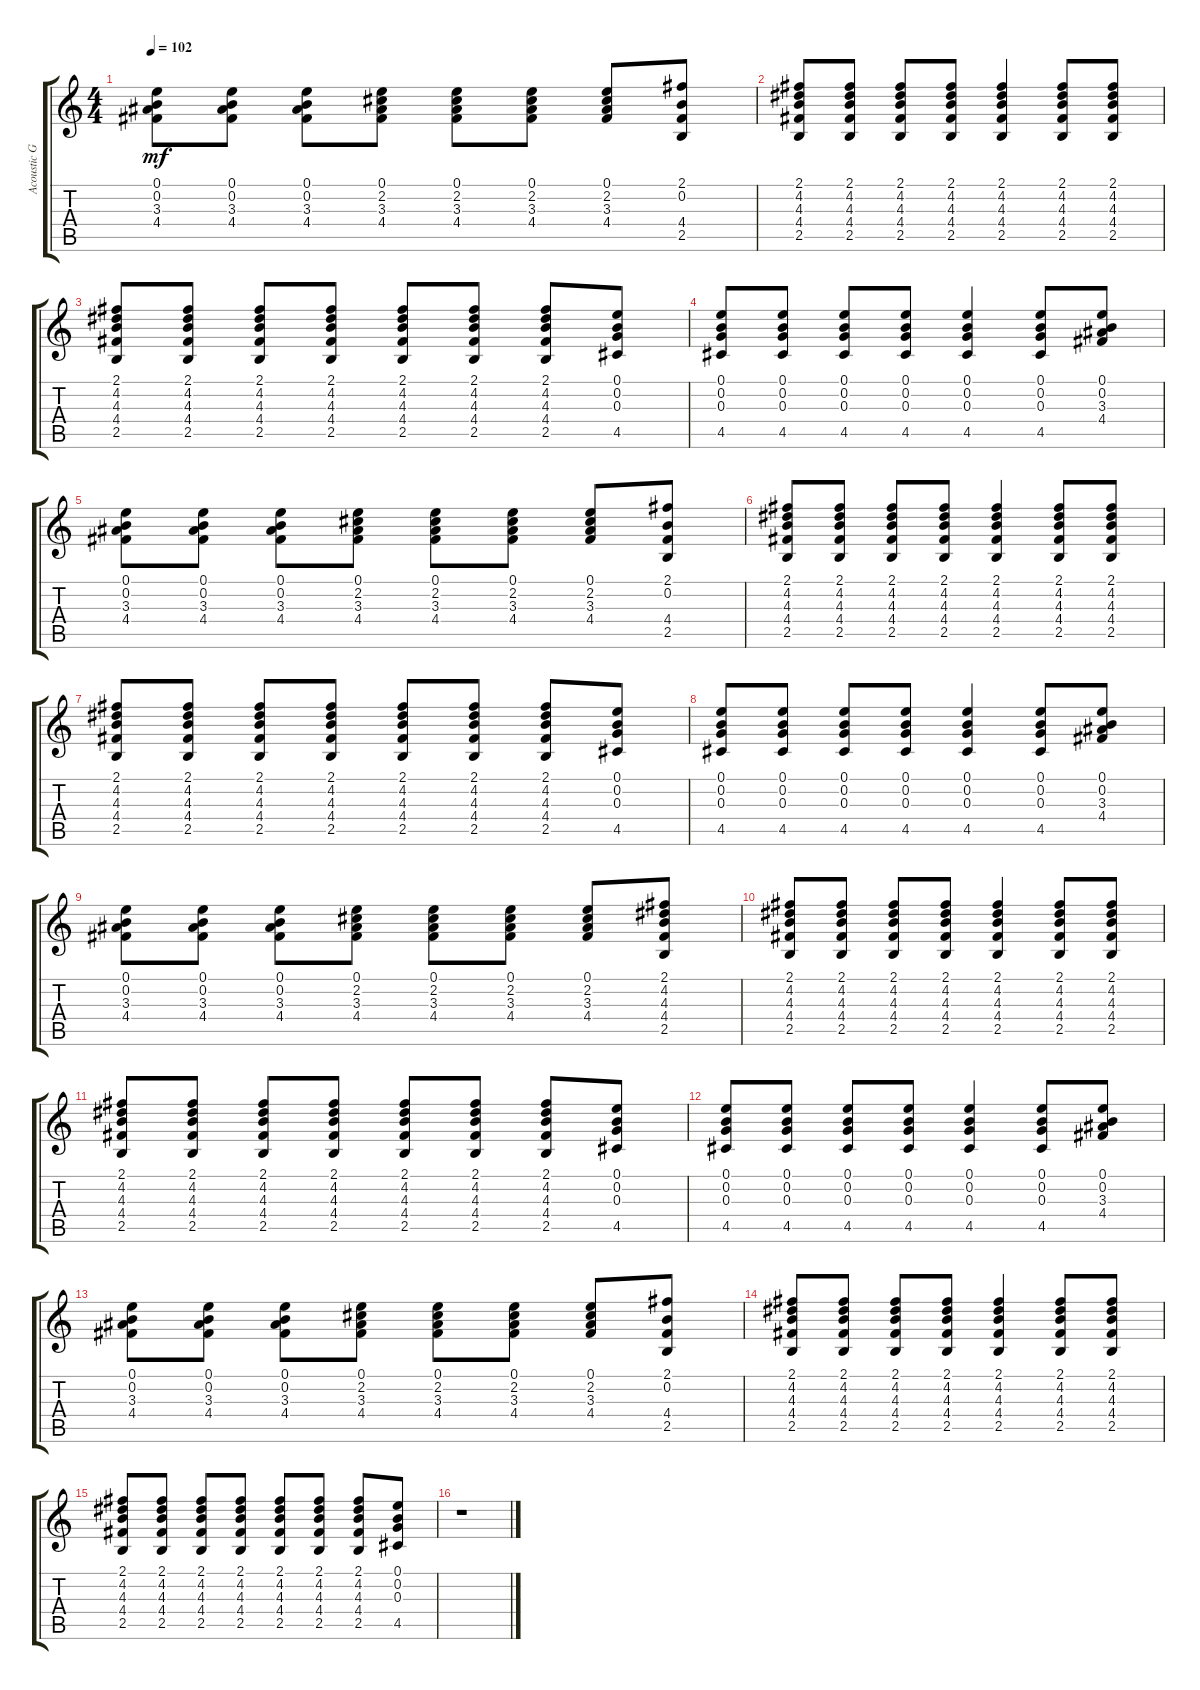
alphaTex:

\track ("Acoustic Guitar IV" "Acoustic G") {instrument acousticguitarsteel}
\staff {score tabs}
\tuning (E4 B3 G3 D3 A2 E2) {hide}
\ts (4 4)
\tempo 102
\clef g2
\ks c
(0.1 0.2 3.3 4.4).8{dy mf} (0.1 0.2 3.3 4.4).8 (0.1 0.2 3.3 4.4).8 (0.1 2.2 3.3 4.4).8 (0.1 2.2 3.3 4.4).8 (0.1 2.2 3.3 4.4).8 (0.1 2.2 3.3 4.4).8 (2.1 0.2 4.4 2.5).8 |
(2.1 4.2 4.3 4.4 2.5).8 (2.1 4.2 4.3 4.4 2.5).8 (2.1 4.2 4.3 4.4 2.5).8 (2.1 4.2 4.3 4.4 2.5).8 (2.1 4.2 4.3 4.4 2.5).4 (2.1 4.2 4.3 4.4 2.5).8 (2.1 4.2 4.3 4.4 2.5).8 |
(2.1 4.2 4.3 4.4 2.5).8 (2.1 4.2 4.3 4.4 2.5).8 (2.1 4.2 4.3 4.4 2.5).8 (2.1 4.2 4.3 4.4 2.5).8 (2.1 4.2 4.3 4.4 2.5).8 (2.1 4.2 4.3 4.4 2.5).8 (2.1 4.2 4.3 4.4 2.5).8 (0.1 0.2 0.3 4.5).8 |
(0.1 0.2 0.3 4.5).8 (0.1 0.2 0.3 4.5).8 (0.1 0.2 0.3 4.5).8 (0.1 0.2 0.3 4.5).8 (0.1 0.2 0.3 4.5).4 (0.1 0.2 0.3 4.5).8 (0.1 0.2 3.3 4.4).8 |
(0.1 0.2 3.3 4.4).8 (0.1 0.2 3.3 4.4).8 (0.1 0.2 3.3 4.4).8 (0.1 2.2 3.3 4.4).8 (0.1 2.2 3.3 4.4).8 (0.1 2.2 3.3 4.4).8 (0.1 2.2 3.3 4.4).8 (2.1 0.2 4.4 2.5).8 |
(2.1 4.2 4.3 4.4 2.5).8 (2.1 4.2 4.3 4.4 2.5).8 (2.1 4.2 4.3 4.4 2.5).8 (2.1 4.2 4.3 4.4 2.5).8 (2.1 4.2 4.3 4.4 2.5).4 (2.1 4.2 4.3 4.4 2.5).8 (2.1 4.2 4.3 4.4 2.5).8 |
(2.1 4.2 4.3 4.4 2.5).8 (2.1 4.2 4.3 4.4 2.5).8 (2.1 4.2 4.3 4.4 2.5).8{volume 6} (2.1 4.2 4.3 4.4 2.5).8 (2.1 4.2 4.3 4.4 2.5).8 (2.1 4.2 4.3 4.4 2.5).8{volume 6} (2.1 4.2 4.3 4.4 2.5).8 (0.1 0.2 0.3 4.5).8 |
(0.1 0.2 0.3 4.5).8{volume 5} (0.1 0.2 0.3 4.5).8 (0.1 0.2 0.3 4.5).8 (0.1 0.2 0.3 4.5).8{volume 5} (0.1 0.2 0.3 4.5).4 (0.1 0.2 0.3 4.5).8{volume 5} (0.1 0.2 3.3 4.4).8 |
(0.1 0.2 3.3 4.4).8 (0.1 0.2 3.3 4.4).8{volume 5} (0.1 0.2 3.3 4.4).8 (0.1 2.2 3.3 4.4).8 (0.1 2.2 3.3 4.4).8{volume 4} (0.1 2.2 3.3 4.4).8 (0.1 2.2 3.3 4.4).8 (2.1 4.2 4.3 4.4 2.5).8{volume 4} |
(2.1 4.2 4.3 4.4 2.5).8 (2.1 4.2 4.3 4.4 2.5).8 (2.1 4.2 4.3 4.4 2.5).8{volume 4} (2.1 4.2 4.3 4.4 2.5).8 (2.1 4.2 4.3 4.4 2.5).4 (2.1 4.2 4.3 4.4 2.5).8{volume 4} (2.1 4.2 4.3 4.4 2.5).8 |
(2.1 4.2 4.3 4.4 2.5).8{volume 3} (2.1 4.2 4.3 4.4 2.5).8 (2.1 4.2 4.3 4.4 2.5).8 (2.1 4.2 4.3 4.4 2.5).8{volume 3} (2.1 4.2 4.3 4.4 2.5).8 (2.1 4.2 4.3 4.4 2.5).8 (2.1 4.2 4.3 4.4 2.5).8{volume 3} (0.1 0.2 0.3 4.5).8 |
(0.1 0.2 0.3 4.5).8 (0.1 0.2 0.3 4.5).8{volume 3} (0.1 0.2 0.3 4.5).8 (0.1 0.2 0.3 4.5).8 (0.1 0.2 0.3 4.5).4{volume 2} (0.1 0.2 0.3 4.5).8{volume 2} (0.1 0.2 3.3 4.4).8{volume 2} |
(0.1 0.2 3.3 4.4).8 (0.1 0.2 3.3 4.4).8 (0.1 0.2 3.3 4.4).8{volume 2} (0.1 2.2 3.3 4.4).8 (0.1 2.2 3.3 4.4).8 (0.1 2.2 3.3 4.4).8{volume 2} (0.1 2.2 3.3 4.4).8 (2.1 0.2 4.4 2.5).8 |
(2.1 4.2 4.3 4.4 2.5).8{volume 1} (2.1 4.2 4.3 4.4 2.5).8 (2.1 4.2 4.3 4.4 2.5).8 (2.1 4.2 4.3 4.4 2.5).8{volume 1} (2.1 4.2 4.3 4.4 2.5).4 (2.1 4.2 4.3 4.4 2.5).8{volume 1} (2.1 4.2 4.3 4.4 2.5).8 |
(2.1 4.2 4.3 4.4 2.5).8 (2.1 4.2 4.3 4.4 2.5).8{volume 1} (2.1 4.2 4.3 4.4 2.5).8 (2.1 4.2 4.3 4.4 2.5).8 (2.1 4.2 4.3 4.4 2.5).8{volume 0} (2.1 4.2 4.3 4.4 2.5).8 (2.1 4.2 4.3 4.4 2.5).8 (0.1 0.2 0.3 4.5).8{volume 0} |
r.1
